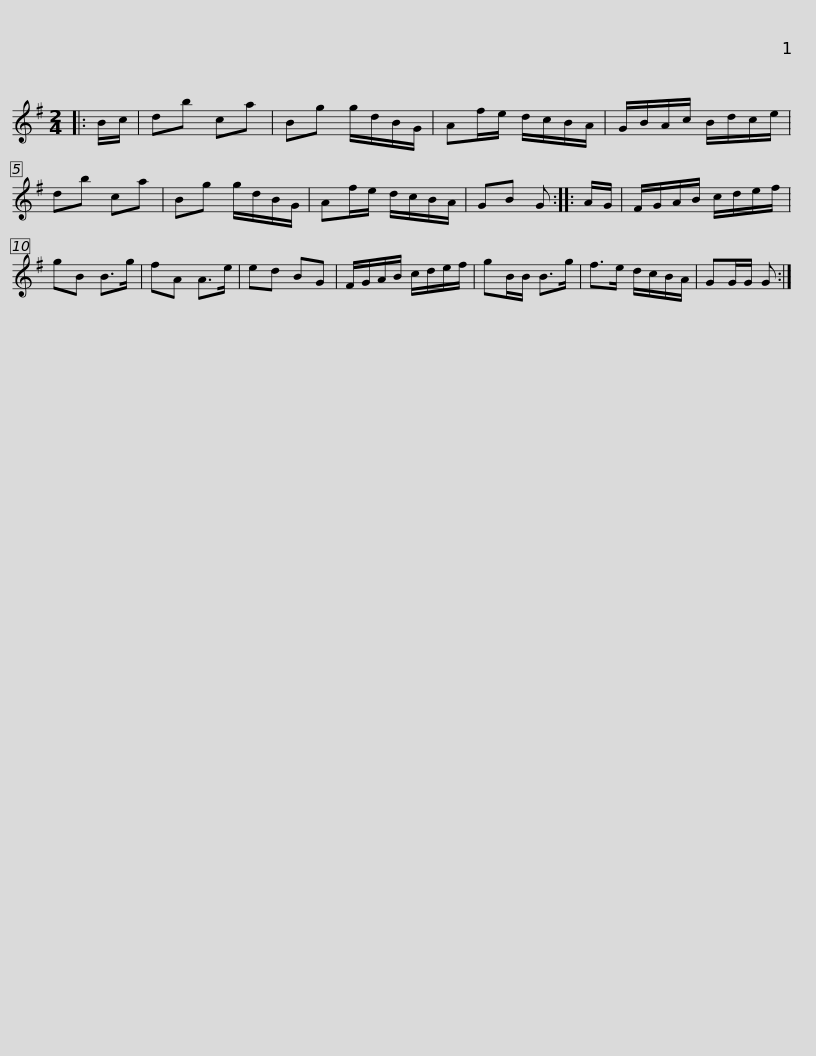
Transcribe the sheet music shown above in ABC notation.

X:1
L:1/8
M:2/4
I:linebreak $
K:G
V:1 treble
V:1
|: B/c/ | db ca | Bg g/d/B/G/ | Af/e/ d/c/B/A/ | G/B/A/c/ B/d/c/e/ | %5
 db ca | Bg g/d/B/G/ | Af/e/ d/c/B/A/ |$ GB G :: A/G/ | %10
 F/G/A/B/ c/d/e/f/ | gB B>g | fA A>e | ed BG | F/G/A/B/ c/d/e/f/ | %15
 gB/B/ B>g | f>e d/c/B/A/ |$ GG/G/ G :| %18
